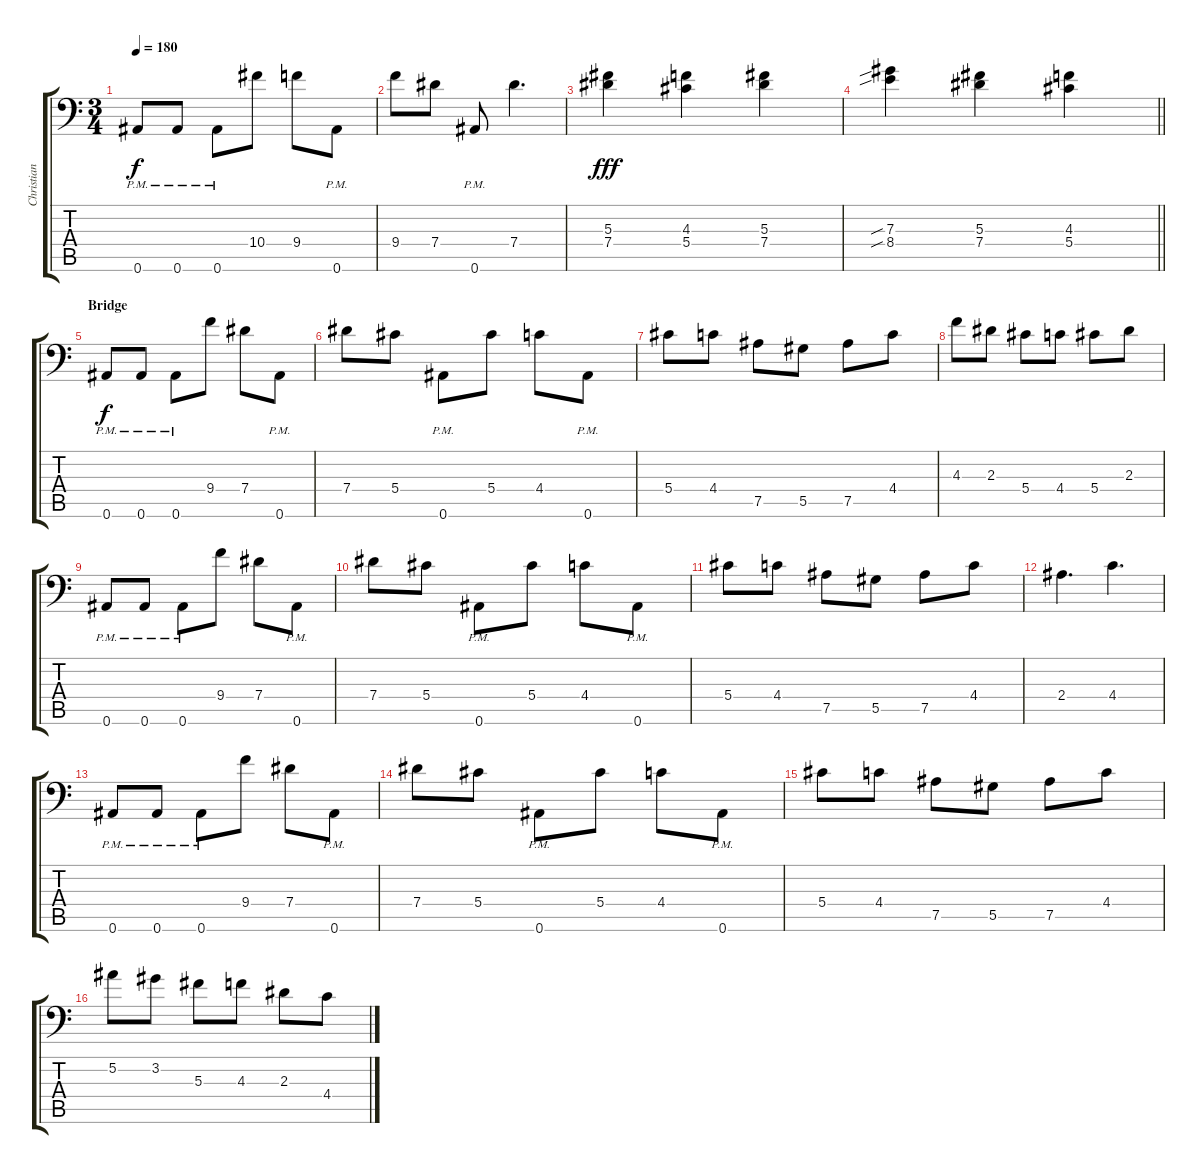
\track ("Christian Abbott" "Christian ") {instrument distortionguitar}
\staff {score tabs}
\tuning (Bb3 F3 Db3 Ab2 Eb2 Bb1) {hide}
\ts (3 4)
\tempo 180
\clef f4
\ks c
0.6{pm}.8{dy f} 0.6{pm}.8 0.6{pm}.8 10.4.8 9.4.8 0.6{pm}.8 |
9.4.8 7.4.8 0.6{pm}.8 7.4.4{d} |
(5.3 7.4).4{dy fff} (4.3 5.4).4 (5.3 7.4).4 |
\barLineRight lightlight
(7.3{sib} 8.4{sib}).4 (5.3 7.4).4 (4.3 5.4).4 |
\section ("" "Bridge")
0.6{pm}.8{dy f} 0.6{pm}.8 0.6{pm}.8 9.4.8 7.4.8 0.6{pm}.8 |
7.4.8 5.4.8 0.6{pm}.8 5.4.8 4.4.8 0.6{pm}.8 |
5.4.8 4.4.8 7.5.8 5.5.8 7.5.8 4.4.8 |
4.3.8 2.3.8 5.4.8 4.4.8 5.4.8 2.3.8 |
0.6{pm}.8 0.6{pm}.8 0.6{pm}.8 9.4.8 7.4.8 0.6{pm}.8 |
7.4.8 5.4.8 0.6{pm}.8 5.4.8 4.4.8 0.6{pm}.8 |
5.4.8 4.4.8 7.5.8 5.5.8 7.5.8 4.4.8 |
2.4.4{d} 4.4.4{d} |
0.6{pm}.8 0.6{pm}.8 0.6{pm}.8 9.4.8 7.4.8 0.6{pm}.8 |
7.4.8 5.4.8 0.6{pm}.8 5.4.8 4.4.8 0.6{pm}.8 |
5.4.8 4.4.8 7.5.8 5.5.8 7.5.8 4.4.8 |
5.2.8 3.2.8 5.3.8 4.3.8 2.3.8 4.4.8
